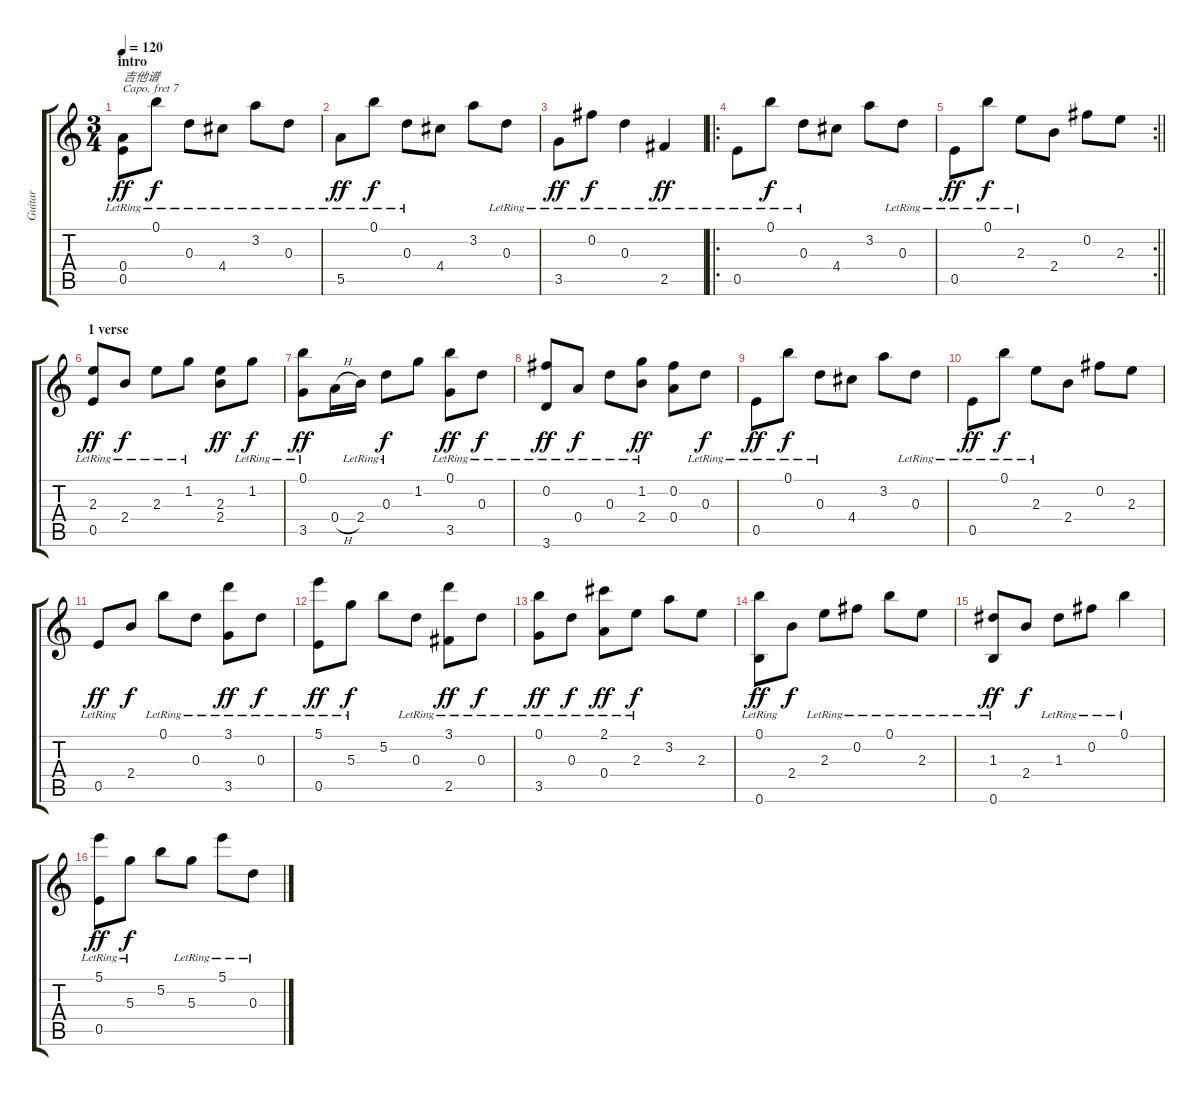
\track ("Guitar" "Guitar") {instrument acousticguitarnylon}
\staff {score tabs}
\capo 7
\tuning (E4 B3 G3 D3 A2 E2) {hide}
\ts (3 4)
\section ("" "intro")
\tempo 120
\clef g2
\ks c
(0.4 0.5{lr}).8{txt "吉他谱" dy ff instrument acousticguitarnylon} 0.1{lr}.8{dy f} 0.3{lr}.8 4.4{lr}.8 3.2{lr}.8 0.3{lr}.8 |
5.5{lr}.8{dy ff} 0.1{lr}.8{dy f} 0.3{lr}.8 4.4.8 3.2.8 0.3{lr}.8 |
3.5{lr}.8{dy ff} 0.2{lr}.8{dy f} 0.3{lr}.4 2.5{lr}.4{dy ff} |
\ro
0.5{lr}.8 0.1{lr}.8{dy f} 0.3{lr}.8 4.4.8 3.2.8 0.3{lr}.8 |
\rc 2
\barLineRight lightlight
0.5{lr}.8{dy ff} 0.1{lr}.8{dy f} 2.3{lr}.8 2.4.8 0.2.8 2.3.8 |
\section ("" "1 verse")
(2.3{lr} 0.5{lr}).8{dy ff} 2.4{lr}.8{dy f} 2.3{lr}.8 1.2{lr}.8 (2.3 2.4).8{dy ff} 1.2{lr}.8{dy f} |
(0.1{lr} 3.5{lr}).8{dy ff} 0.4{h}.16 2.4{lr}.16 0.3{lr}.8{dy f} 1.2.8 (0.1{lr} 3.5).8{dy ff} 0.3{lr}.8{dy f} |
(0.2{lr} 3.6{lr}).8{dy ff} 0.4{lr}.8{dy f} 0.3{lr}.8 (1.2{lr} 2.4{lr}).8{dy ff} (0.2 0.4).8 0.3{lr}.8{dy f} |
0.5{lr}.8{dy ff} 0.1{lr}.8{dy f} 0.3{lr}.8 4.4.8 3.2.8 0.3{lr}.8 |
0.5{lr}.8{dy ff} 0.1{lr}.8{dy f} 2.3{lr}.8 2.4.8 0.2.8 2.3.8 |
0.5{lr}.8{dy ff} 2.4.8{dy f} 0.1{lr}.8 0.3{lr}.8 (3.1{lr} 3.5{lr}).8{dy ff} 0.3{lr}.8{dy f} |
(5.1{lr} 0.5{lr}).8{dy ff} 5.3{lr}.8{dy f} 5.2.8 0.3{lr}.8 (3.1{lr} 2.5{lr}).8{dy ff} 0.3{lr}.8{dy f} |
(0.1{lr} 3.5{lr}).8{dy ff} 0.3{lr}.8{dy f} (2.1{lr} 0.4{lr}).8{dy ff} 2.3{lr}.8{dy f} 3.2.8 2.3.8 |
(0.1{lr} 0.6{lr}).8{dy ff} 2.4.8{dy f} 2.3{lr}.8 0.2{lr}.8 0.1{lr}.8 2.3{lr}.8 |
(1.3{lr} 0.6{lr}).8{dy ff} 2.4.8{dy f} 1.3{lr}.8 0.2{lr}.8 0.1{lr}.4 |
(5.1{lr} 0.5{lr}).8{dy ff} 5.3{lr}.8{dy f} 5.2.8 5.3{lr}.8 5.1{lr}.8 0.3{lr}.8
